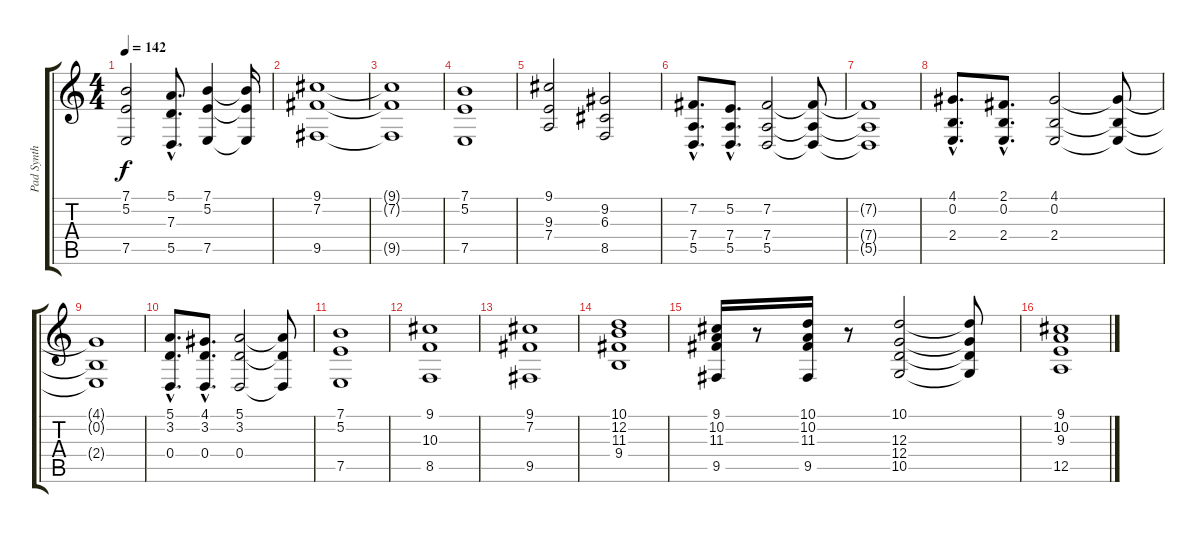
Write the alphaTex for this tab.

\track ("Pad Synth" "Pad Synth") {instrument pad3polysynth}
\staff {score tabs}
\tuning (E4 B3 G3 D3 A2 E2) {hide}
\ts (4 4)
\tempo 142
\clef g2
\ks c
(7.1{t} 5.2{t} 7.5{t}).2{dy f} (5.1{hac} 7.3{hac} 5.5{hac}).8{d} (7.1 5.2 7.5).4 (7.1{t} 5.2{t} 7.5{t}).16 |
(9.1 7.2 9.5).1 |
(9.1{t} 7.2{t} 9.5{t}).1 |
(7.1 5.2 7.5).1 |
(9.1 9.3 7.4).2 (9.2 6.3 8.5).2 |
(7.2{hac} 7.4{hac} 5.5{hac}).8{d} (5.2{hac} 7.4{hac} 5.5{hac}).8{d} (7.2 7.4 5.5).2 (7.2{t} 7.4{t} 5.5{t}).8 |
(7.2{t} 7.4{t} 5.5{t}).1 |
(4.1{hac} 0.2{hac} 2.4{hac}).8{d} (2.1{hac} 0.2{hac} 2.4{hac}).8{d} (4.1 0.2 2.4).2 (4.1{t} 0.2{t} 2.4{t}).8 |
(4.1{t} 0.2{t} 2.4{t}).1 |
(5.1{hac} 3.2{hac} 0.4{hac}).8{d} (4.1{hac} 3.2{hac} 0.4{hac}).8{d} (5.1 3.2 0.4).2 (5.1{t} 3.2{t} 0.4{t}).8 |
(7.1 5.2 7.5).1 |
(9.1 10.3 8.5).1 |
(9.1 7.2 9.5).1 |
(10.1 12.2 11.3 9.4).1 |
(9.1 10.2 11.3 9.5).16 r.8 (10.1 10.2 11.3 9.5).16 r.8 (10.1 12.3 12.4 10.5).2 (10.1{t} 12.3{t} 12.4{t} 10.5{t}).8 |
(9.1 10.2 9.3 12.5).1
